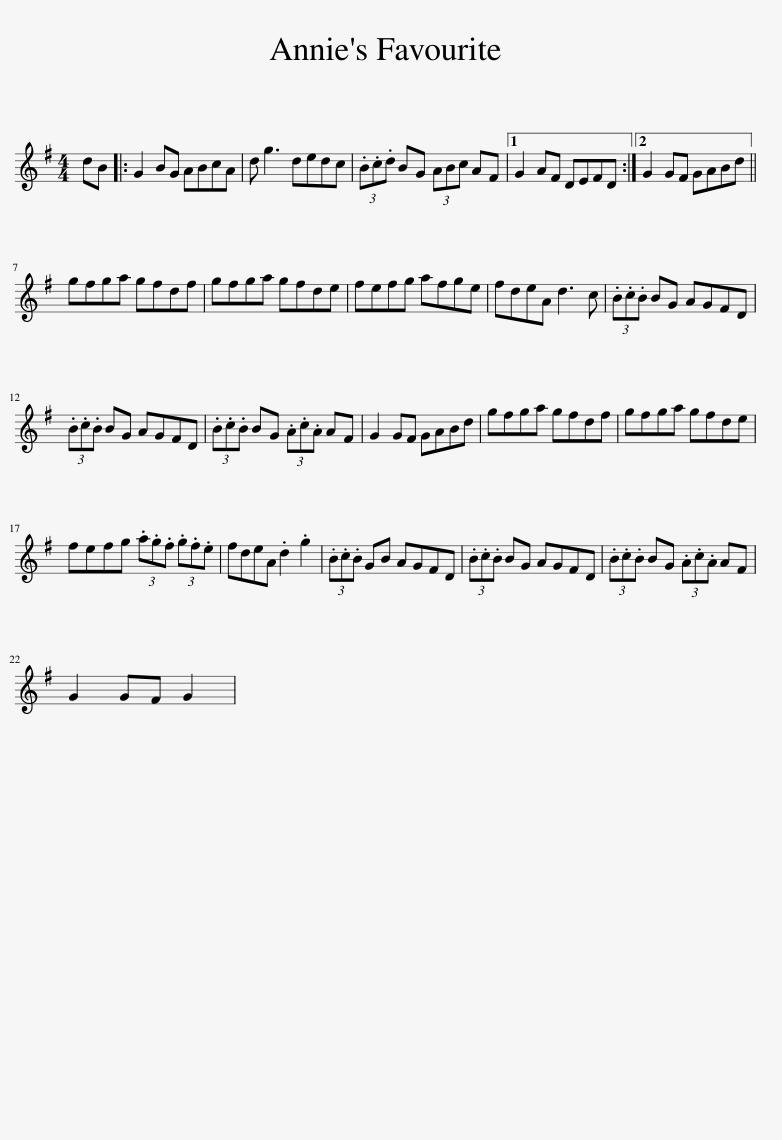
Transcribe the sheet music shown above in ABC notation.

X:1
L:1/8
M:4/4
I:linebreak $
K:G
V:1 treble
V:1
 dB |: G2 BG ABcA | d g3 dedc | (3.B.c.d BG (3ABc AF |1 G2 AF DEFD :|2 %5
 G2 GF GABd ||$ gfga gfdf | gfga gfde | fefg afge | fdeA d3 c | %10
 (3.B.c.B BG AGFD |$ (3.B.c.B BG AGFD | (3.B.c.B BG (3.A.c.A AF | G2 GF GABd | gfga gfdf | %15
 gfga gfde |$ fefg (3.a.g.f (3.g.f.e | fdeA .d2 .g2 | (3.B.c.B GB AGFD | (3.B.c.B BG AGFD | %20
 (3.B.c.B BG (3.A.c.A AF |$ G2 GF G2 | %22
